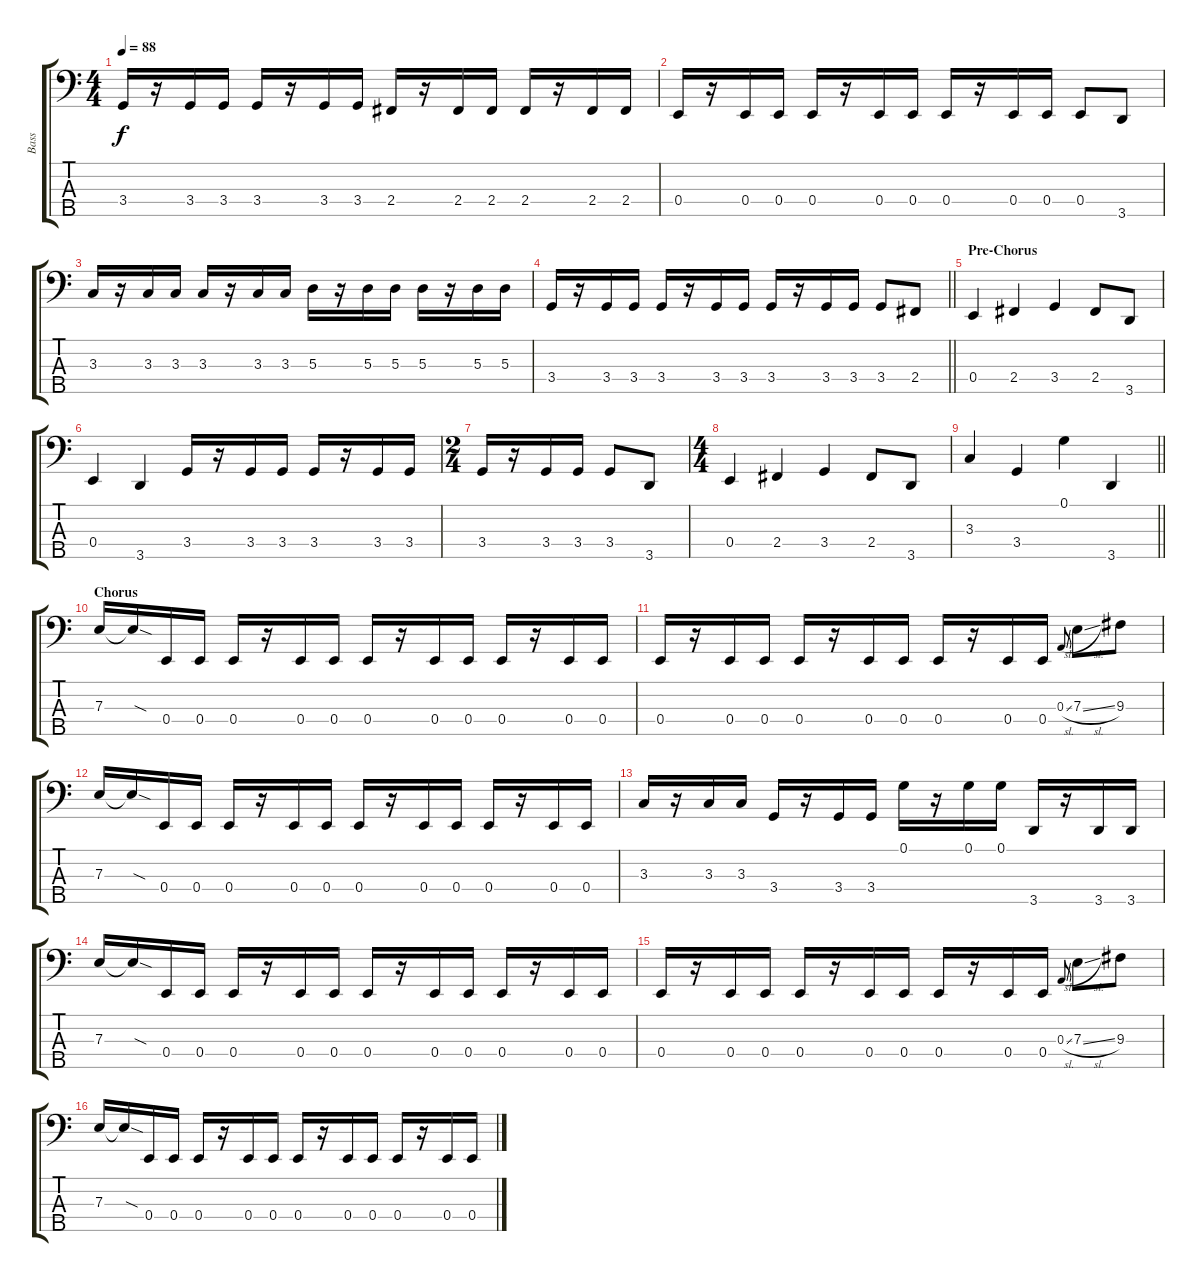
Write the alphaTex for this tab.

\track ("Bass" "Bass") {instrument electricbassfinger}
\staff {score tabs}
\tuning (G2 D2 A1 E1 B0) {hide}
\ts (4 4)
\tempo 88
\clef f4
\ks c
3.4.16{dy f} r.16 3.4.16 3.4.16 3.4.16 r.16 3.4.16 3.4.16 2.4.16 r.16 2.4.16 2.4.16 2.4.16 r.16 2.4.16 2.4.16 |
0.4.16 r.16 0.4.16 0.4.16 0.4.16 r.16 0.4.16 0.4.16 0.4.16 r.16 0.4.16 0.4.16 0.4.8 3.5.8 |
3.3.16 r.16 3.3.16 3.3.16 3.3.16 r.16 3.3.16 3.3.16 5.3.16 r.16 5.3.16 5.3.16 5.3.16 r.16 5.3.16 5.3.16 |
\barLineRight lightlight
3.4.16 r.16 3.4.16 3.4.16 3.4.16 r.16 3.4.16 3.4.16 3.4.16 r.16 3.4.16 3.4.16 3.4.8 2.4.8 |
\section ("" "Pre-Chorus")
0.4.4 2.4.4 3.4.4 2.4.8 3.5.8 |
0.4.4 3.5.4 3.4.16 r.16 3.4.16 3.4.16 3.4.16 r.16 3.4.16 3.4.16 |
\ts (2 4)
3.4.16 r.16 3.4.16 3.4.16 3.4.8 3.5.8 |
\ts (4 4)
0.4.4 2.4.4 3.4.4 2.4.8 3.5.8 |
\barLineRight lightlight
3.3.4 3.4.4 0.1.4 3.5.4 |
\section ("" "Chorus")
7.3.16 7.3{sod t}.16 0.4.16 0.4.16 0.4.16 r.16 0.4.16 0.4.16 0.4.16 r.16 0.4.16 0.4.16 0.4.16 r.16 0.4.16 0.4.16 |
0.4.16 r.16 0.4.16 0.4.16 0.4.16 r.16 0.4.16 0.4.16 0.4.16 r.16 0.4.16 0.4.16 0.3{sl}.8{gr onbeat} 7.3{sl}.8 9.3.8 |
7.3.16 7.3{sod t}.16 0.4.16 0.4.16 0.4.16 r.16 0.4.16 0.4.16 0.4.16 r.16 0.4.16 0.4.16 0.4.16 r.16 0.4.16 0.4.16 |
3.3.16 r.16 3.3.16 3.3.16 3.4.16 r.16 3.4.16 3.4.16 0.1.16 r.16 0.1.16 0.1.16 3.5.16 r.16 3.5.16 3.5.16 |
7.3.16 7.3{sod t}.16 0.4.16 0.4.16 0.4.16 r.16 0.4.16 0.4.16 0.4.16 r.16 0.4.16 0.4.16 0.4.16 r.16 0.4.16 0.4.16 |
0.4.16 r.16 0.4.16 0.4.16 0.4.16 r.16 0.4.16 0.4.16 0.4.16 r.16 0.4.16 0.4.16 0.3{sl}.8{gr onbeat} 7.3{sl}.8 9.3.8 |
7.3.16 7.3{sod t}.16 0.4.16 0.4.16 0.4.16 r.16 0.4.16 0.4.16 0.4.16 r.16 0.4.16 0.4.16 0.4.16 r.16 0.4.16 0.4.16
